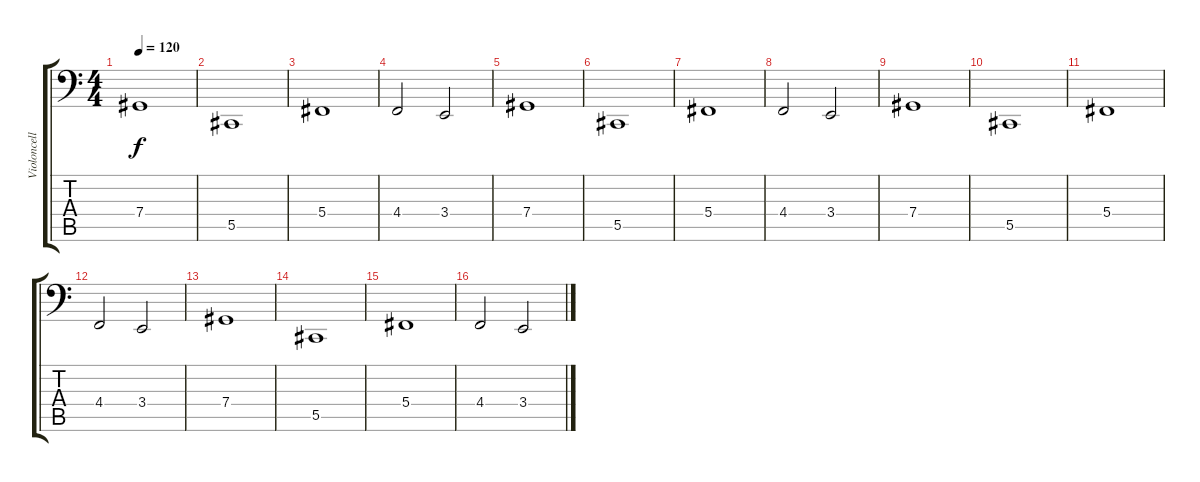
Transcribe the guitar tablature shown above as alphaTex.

\track ("Violoncello" "Violoncell") {instrument cello}
\staff {score tabs}
\tuning (Eb3 Bb2 Gb2 Db2 Ab1 Eb1) {hide}
\ts (4 4)
\tempo 120
\clef f4
\ks c
7.4.1{dy f} |
5.5.1 |
5.4.1 |
4.4.2 3.4.2 |
7.4.1 |
5.5.1 |
5.4.1 |
4.4.2 3.4.2 |
7.4.1 |
5.5.1 |
5.4.1 |
4.4.2 3.4.2 |
7.4.1 |
5.5.1 |
5.4.1 |
4.4.2 3.4.2
